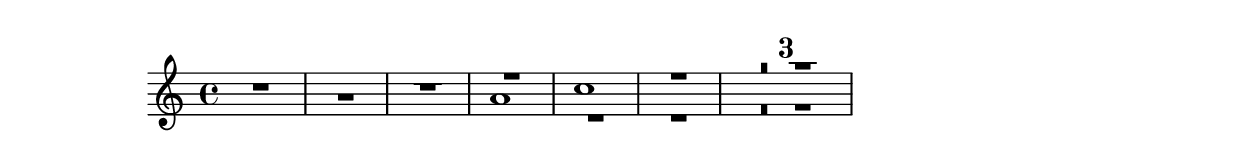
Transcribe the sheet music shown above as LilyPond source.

%% Do not edit this file; it is auto-generated from input/new
%% This file is in the public domain.
\version "2.11.55"
\header {
 doctitlees = "Posicionar los silencios multicompás"
 texidoces = "
A diferencia de los silencios normales, no existe una instrucción
predefinida para modificar la posición predefinida de un símbolo
multicompás sobre el pentagrama, adjuntándolo a una nota,
independientemente de cuál sea su forma.  Sin embargo, en la música
polifónica los silencios multicompás de las voces de numeración par e
impar están separados verticalmente.  La colocación de los silencios
multicompás se puede controlar como se ve a continuación:

"
  lsrtags = "rhythms,tweaks-and-overrides"
  texidoc = "
Unlike ordinary rests, there is no predefined command
to change the vertical position on the staff of a multi-measure
rest symbol of either form by attaching it to a note.  However,
in polyphonic music multi-measure rests in odd-numbered and
even-numbered voices are vertically separated.  The positioning
of multi-measure rests can be controlled as follows:
 "
  doctitle = "Positioning multi-measure rests"
} % begin verbatim

\relative c'' {
  % Multi-measure rests by default are set under the second line
  R1
  % They can be moved with an override
  \override MultiMeasureRest #'staff-position = #-2
  R1
  % A value of 0 is the default position;
  % the following trick moves the rest to the center line
  \override MultiMeasureRest #'staff-position = #-0.01
  R1
  % Multi-measure rests in odd-numbered voices are under the top line
  << { R1 } \\ { a1 } >>
  % Multi-measure rests in even-numbered voices are under the bottom line
  << { c1 } \\ { R1 } >>
  % They remain separated even in empty measures
  << { R1 } \\ { R1 } >>
  % This brings them together even though there are two voices
  \compressFullBarRests
  <<
    \revert MultiMeasureRest #'staff-position
    { R1*3 }
    \\
    \revert MultiMeasureRest #'staff-position
    { R1*3 }
  >>
}
